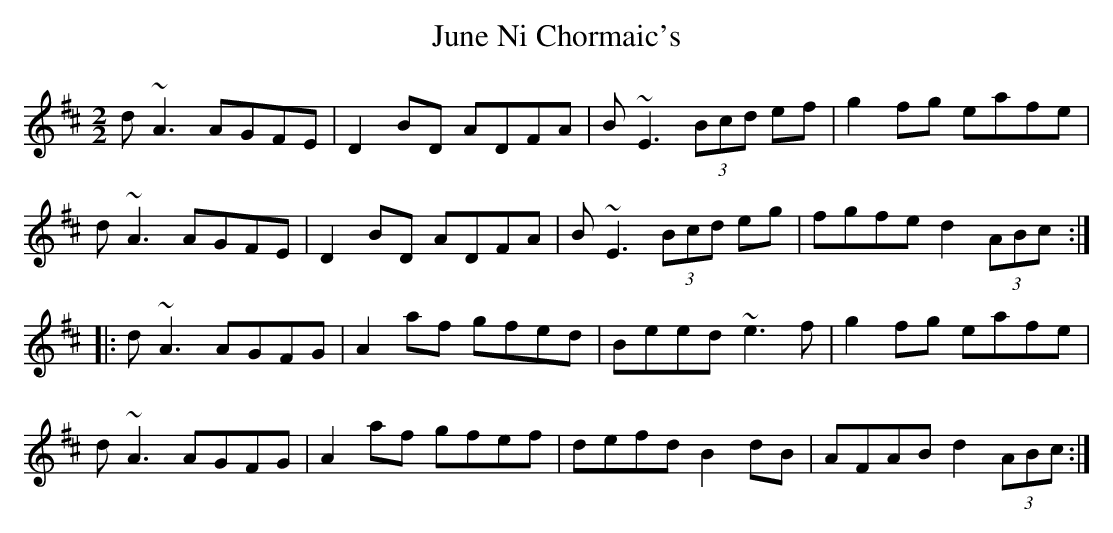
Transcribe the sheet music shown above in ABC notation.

X:1
T:June Ni Chormaic's
M:2/2
L:1/8
K:D
d~A3 AGFE|D2BD ADFA|B~E3 (3Bcd ef|g2fg eafe|
d~A3 AGFE|D2BD ADFA|B~E3 (3Bcd eg|fgfe d2 (3ABc:|
|:d~A3 AGFG|A2af gfed|Beed ~e3f|g2fg eafe|
d~A3 AGFG|A2af gfef|defd B2dB|AFAB d2 (3ABc:|
